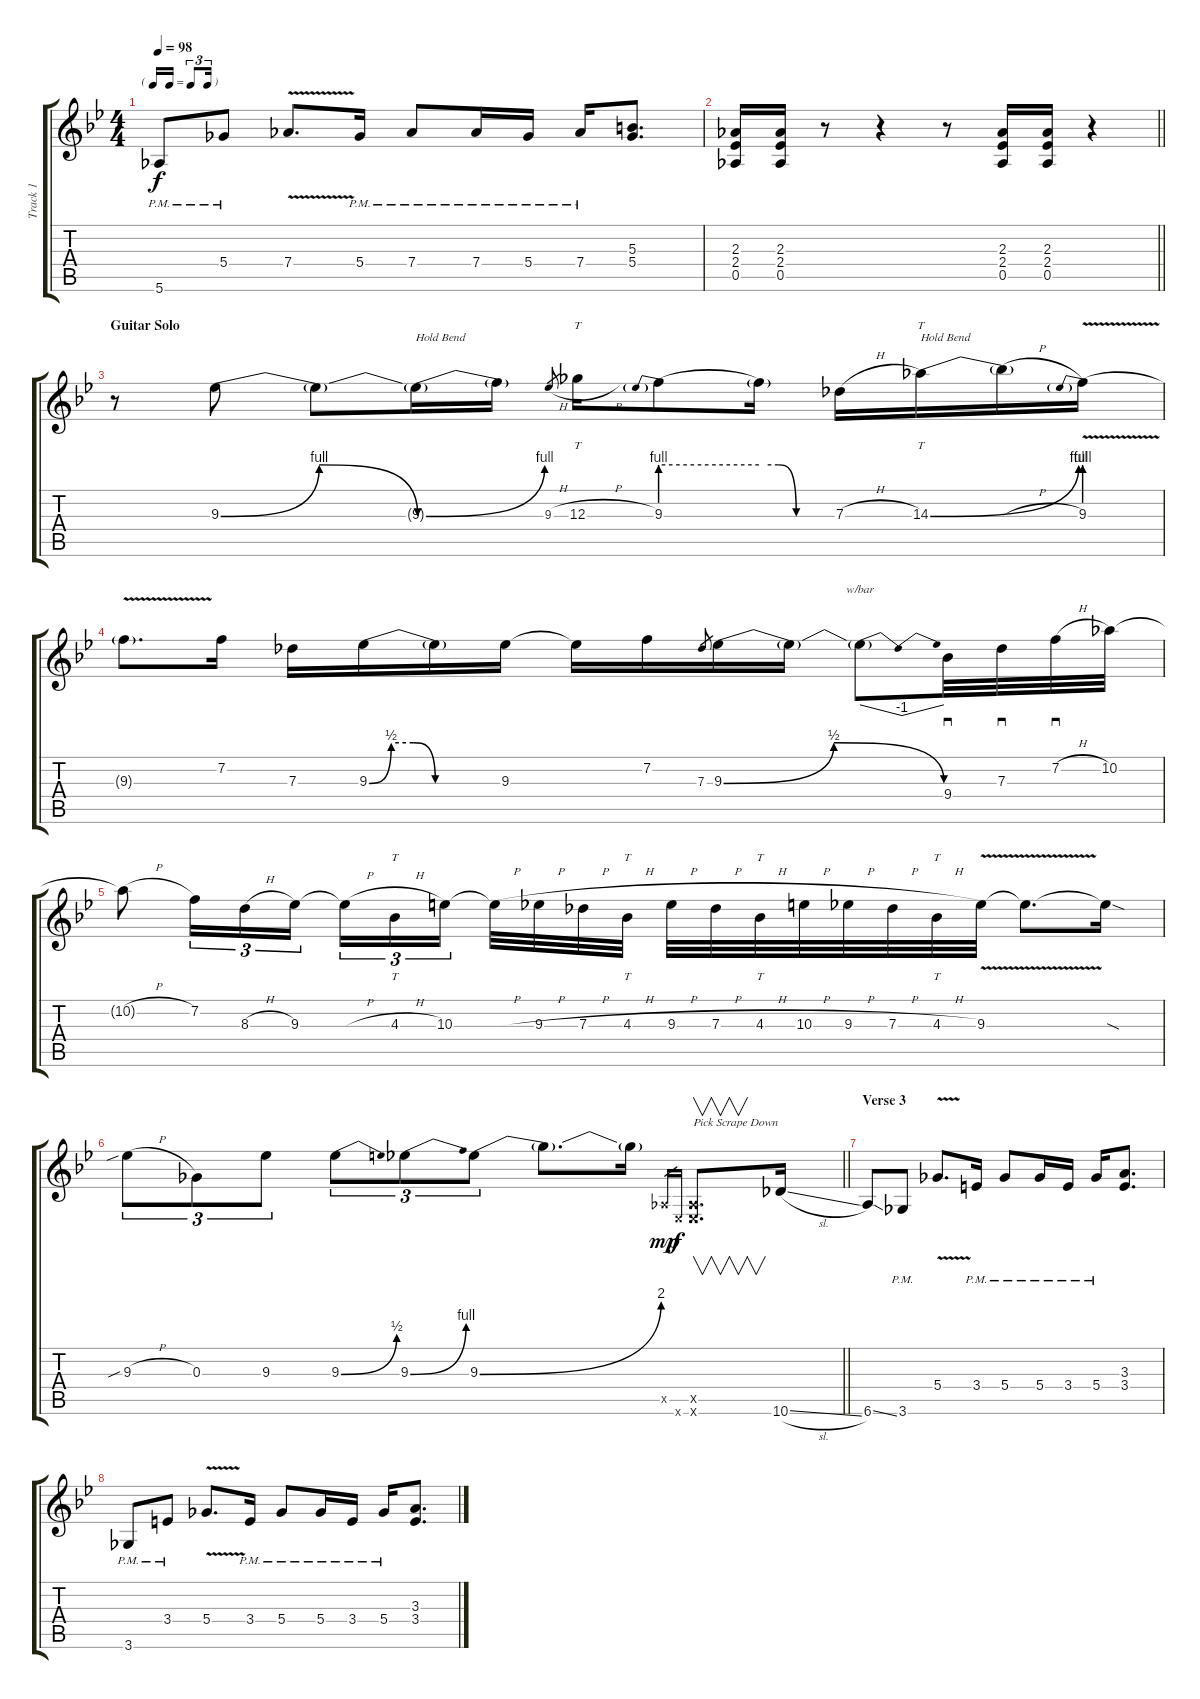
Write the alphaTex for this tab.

\track ("Track 1" "Track 1") {instrument acousticguitarsteel}
\staff {score tabs}
\tuning (Eb4 Bb3 Gb3 Db3 Ab2 Eb2) {hide}
\ts (4 4)
\tf triplet16th
\tempo 98
\clef g2
\ks bb
5.6{pm}.8{dy f} 5.4{pm}.8 7.4{v}.8{d} 5.4{pm}.16 7.4{pm}.8 7.4{pm}.16 5.4{pm}.16 7.4{pm}.16 (5.3 5.4).8{d} |
\barLineRight lightlight
(2.3 2.4 0.5).16 (2.3 2.4 0.5).16 r.8 r.4 r.8 (2.3 2.4 0.5).16 (2.3 2.4 0.5).16 r.4 |
\section ("" "Guitar Solo")
r.8 9.3{be (bendrelease 0 0 20 4 35 4 60 0)}.8 9.3{t}.8 9.3{be (bend 0 0 60 4) t}.16{txt "Hold Bend"} 9.3{t}.16 9.3{h}.8{gr} 12.3{h}.16{tt} 9.3{be (prebend 0 4 60 4)}.8 9.3{be (custom 0 4 15 4 30 0 60 0) t}.16 7.3{h}.16 14.3{be (bend 0 0 60 4)}.16{tt txt "Hold Bend"} 14.3{h t}.16 9.3{be (prebend 0 4 60 4) v}.16 |
9.3{t}.8{d} 7.2.16 7.3.16 9.3{be (custom 0 0 10 2 20 2 30 0 60 0)}.16 9.3{t}.16 9.3.16 9.3{t}.16 7.2.16 7.3.8{gr} 9.3{be (bendrelease 0 0 20 2 30 2 60 0)}.16 9.3{t}.16 9.3{t}.8{tbe (dip default 0 0 30 -4 60 0)} 9.4.32{sd} 7.3.32{sd} 7.2{h}.32{sd} 10.2.32 |
10.2{h t}.8 7.2.16{tu (3 2)} 8.3{h}.16{tu (3 2)} 9.3.16{tu (3 2)} 9.3{h t}.16{tu (3 2)} 4.3{h}.16{tt tu (3 2)} 10.3.16{tu (3 2) beam splitsecondary} 10.3{h t}.32 9.3{h}.32 7.3{h}.32 4.3{h}.32{tt} 9.3{h}.32 7.3{h}.32 4.3{h}.32{tt} 10.3{h}.32 9.3{h}.32 7.3{h}.32 4.3{h}.32{tt} 9.3{v}.32 9.3{t}.8{d} 9.3{sod t}.16 |
\barLineRight lightlight
9.3{sib h}.8{tu (3 2)} 0.3.8{tu (3 2)} 9.3.8{tu (3 2)} 9.3{be (bend 0 0 60 2)}.8{tu (3 2)} 9.3{be (bend 0 0 60 4)}.8{tu (3 2)} 9.3{be (bend 0 0 60 8)}.8{tu (3 2)} 9.3{t}.8{d} 9.3{t}.16 0.5{x}.16{gr dy mp} 0.6{x}.16{gr dy f} (0.5{x} 0.6{x}).8{v d txt "Pick Scrape Down"} 10.6{sl}.16 |
\section ("" "Verse 3")
6.6{ss}.8 3.6{pm}.8 5.4{v}.8{d} 3.4{pm}.16 5.4{pm}.8 5.4{pm}.16 3.4{pm}.16 5.4{pm}.16 (3.3 3.4).8{d} |
3.6{pm}.8 3.4{pm}.8 5.4{v}.8{d} 3.4{pm}.16 5.4{pm}.8 5.4{pm}.16 3.4{pm}.16 5.4{pm}.16 (3.3 3.4).8{d}
